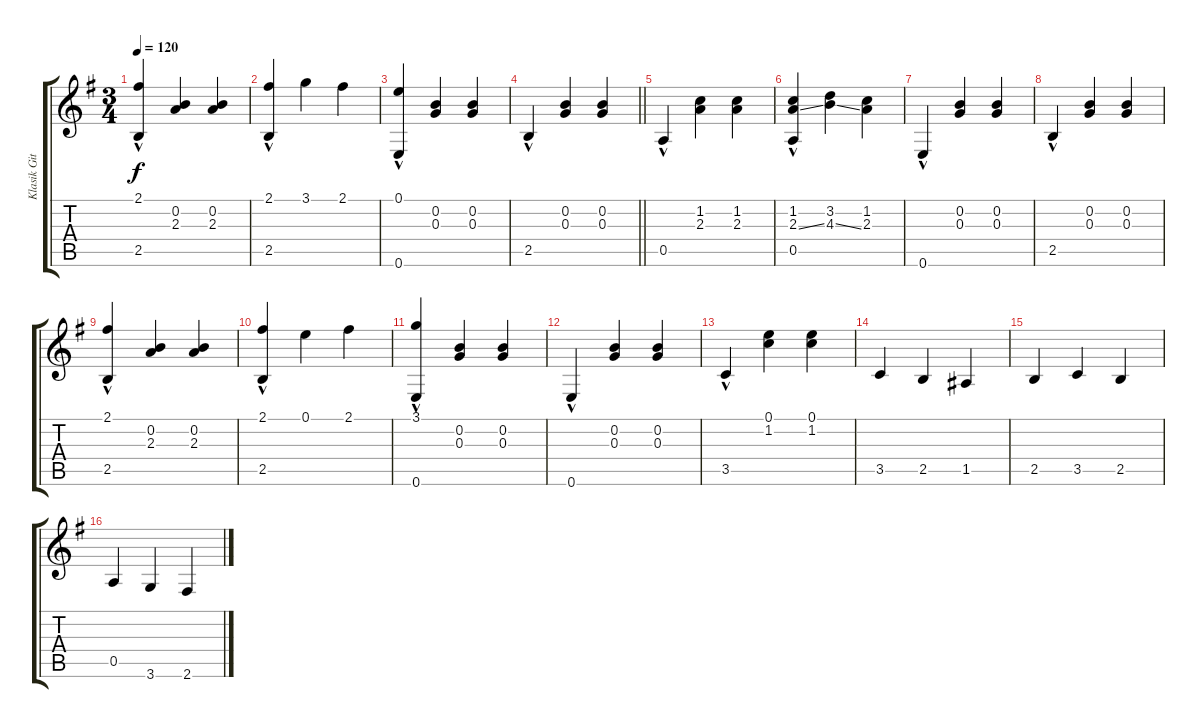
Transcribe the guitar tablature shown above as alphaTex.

\track ("Klasik Gitar" "Klasik Git") {instrument acousticguitarnylon}
\staff {score tabs}
\tuning (E4 B3 G3 D3 A2 E2) {hide}
\ts (3 4)
\tempo 120
\clef g2
\ks g
(2.1{hac} 2.5{hac}).4{dy f} (0.2 2.3).4 (0.2 2.3).4 |
(2.1 2.5{hac}).4 3.1.4 2.1.4 |
(0.1{hac} 0.6{hac}).4 (0.2 0.3).4 (0.2 0.3).4 |
\barLineRight lightlight
2.5{hac}.4 (0.2 0.3).4 (0.2 0.3).4 |
0.5{hac}.4 (1.2 2.3).4 (1.2 2.3).4 |
(1.2 2.3{ss} 0.5{hac}).4 (3.2 4.3{ss}).4 (1.2 2.3).4 |
0.6{hac}.4 (0.2 0.3).4 (0.2 0.3).4 |
2.5{hac}.4 (0.2 0.3).4 (0.2 0.3).4 |
(2.1{hac} 2.5{hac}).4 (0.2 2.3).4 (0.2 2.3).4 |
(2.1 2.5{hac}).4 0.1.4 2.1.4 |
(3.1{hac} 0.6{hac}).4 (0.2 0.3).4 (0.2 0.3).4 |
0.6{hac}.4 (0.2 0.3).4 (0.2 0.3).4 |
3.5{hac}.4 (0.1 1.2).4 (0.1 1.2).4 |
3.5.4 2.5.4 1.5.4 |
2.5.4 3.5.4 2.5.4 |
0.5.4 3.6.4 2.6.4
